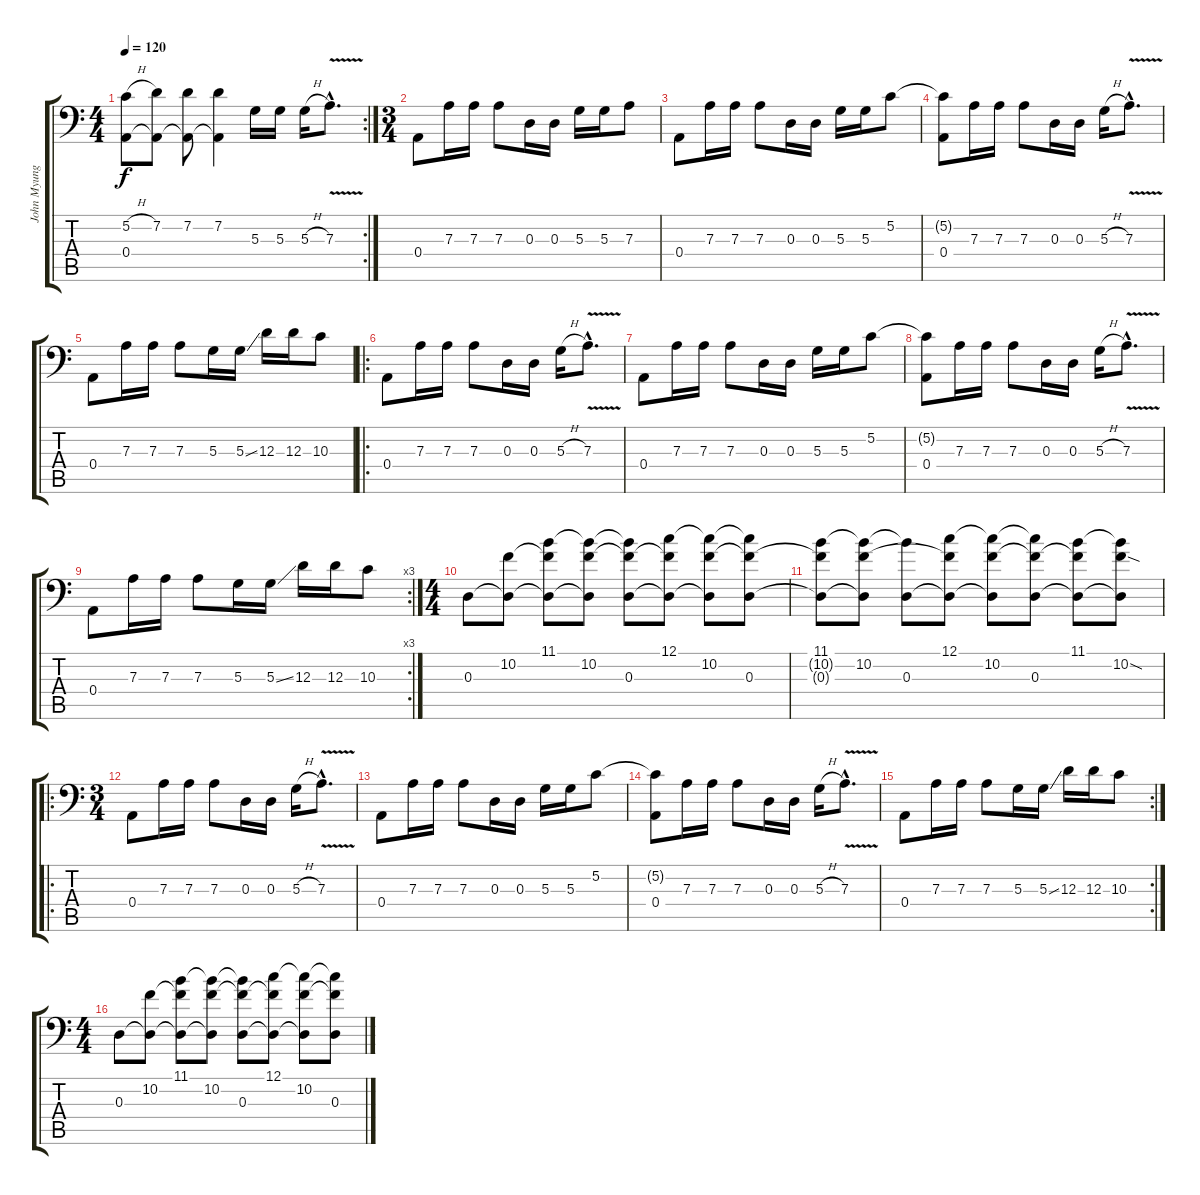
\track ("John Myung" "John Myung") {instrument electricbassfinger}
\staff {score tabs}
\tuning (C3 G2 D2 A1 E1 B0) {hide}
\rc 2
\ts (4 4)
\tempo 120
\clef f4
\ks c
(5.2{h} 0.4{t}).8{dy f} (7.2 0.4{t}).8 (7.2 0.4{t}).8 (7.2 0.4{t}).4 5.3.16 5.3.16 5.3{h}.16 7.3{v hac}.8{d} |
\ts (3 4)
0.4.8 7.3.16 7.3.16 7.3.8 0.3.16 0.3.16 5.3.16 5.3.16 7.3.8 |
0.4.8 7.3.16 7.3.16 7.3.8 0.3.16 0.3.16 5.3.16 5.3.16 5.2.8 |
(5.2{t} 0.4).8 7.3.16 7.3.16 7.3.8 0.3.16 0.3.16 5.3{h}.16 7.3{v hac}.8{d} |
0.4.8 7.3.16 7.3.16 7.3.8 5.3.16 5.3{ss}.16 12.3.16 12.3.16 10.3.8 |
\ro
0.4.8 7.3.16 7.3.16 7.3.8 0.3.16 0.3.16 5.3{h}.16 7.3{v hac}.8{d} |
0.4.8 7.3.16 7.3.16 7.3.8 0.3.16 0.3.16 5.3.16 5.3.16 5.2.8 |
(5.2{t} 0.4).8 7.3.16 7.3.16 7.3.8 0.3.16 0.3.16 5.3{h}.16 7.3{v hac}.8{d} |
\rc 3
0.4.8 7.3.16 7.3.16 7.3.8 5.3.16 5.3{ss}.16 12.3.16 12.3.16 10.3.8 |
\ts (4 4)
0.3.8 (10.2 0.3{t}).8 (11.1 10.2{t} 0.3{t}).8 (11.1{t} 10.2 0.3{t}).8 (11.1{t} 10.2{t} 0.3).8 (12.1 10.2{t} 0.3{t}).8 (12.1{t} 10.2 0.3{t}).8 (12.1{t} 10.2{t} 0.3).8 |
(11.1 10.2{t} 0.3{t}).8 (11.1{t} 10.2 0.3{t}).8 (11.1{t} 0.3).8 (12.1 10.2{t} 0.3{t}).8 (12.1{t} 10.2 0.3{t}).8 (12.1{t} 10.2{t} 0.3).8 (11.1 10.2{t} 0.3{t}).8 (11.1{t} 10.2{sod} 0.3{t}).8 |
\ro
\ts (3 4)
0.4.8 7.3.16 7.3.16 7.3.8 0.3.16 0.3.16 5.3{h}.16 7.3{v hac}.8{d} |
0.4.8 7.3.16 7.3.16 7.3.8 0.3.16 0.3.16 5.3.16 5.3.16 5.2.8 |
(5.2{t} 0.4).8 7.3.16 7.3.16 7.3.8 0.3.16 0.3.16 5.3{h}.16 7.3{v hac}.8{d} |
\rc 2
0.4.8 7.3.16 7.3.16 7.3.8 5.3.16 5.3{ss}.16 12.3.16 12.3.16 10.3.8 |
\ts (4 4)
0.3.8 (10.2 0.3{t}).8 (11.1 10.2{t} 0.3{t}).8 (11.1{t} 10.2 0.3{t}).8 (11.1{t} 10.2{t} 0.3).8 (12.1 10.2{t} 0.3{t}).8 (12.1{t} 10.2 0.3{t}).8 (12.1{t} 10.2{t} 0.3).8
